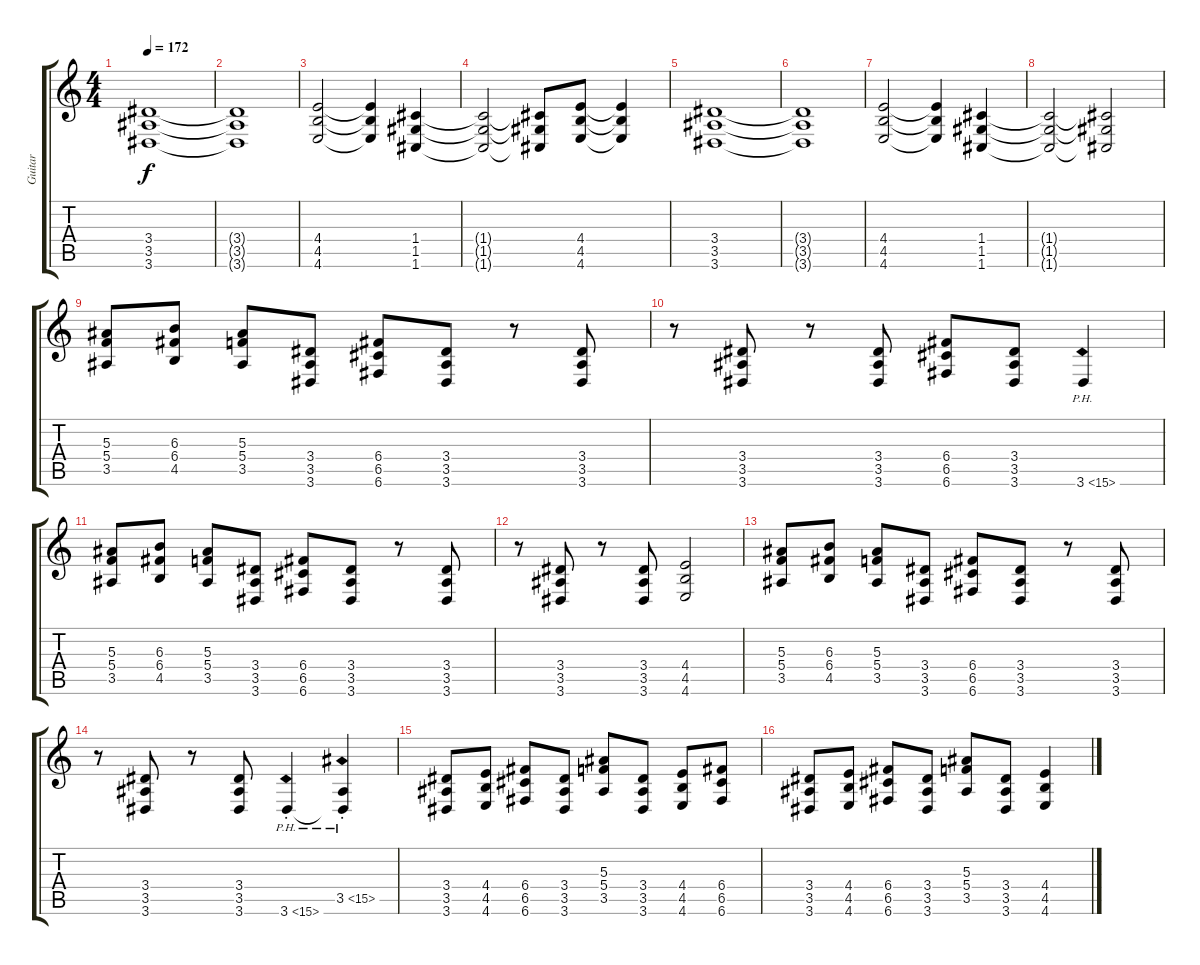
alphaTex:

\track ("Guitar" "Guitar") {instrument overdrivenguitar}
\staff {score tabs}
\tuning (D4 A3 F3 C3 G2 C2) {hide}
\ts (4 4)
\tempo 172
\clef g2
\ks c
(3.4 3.5 3.6).1{dy f} |
(3.4{t} 3.5{t} 3.6{t}).1 |
(4.4 4.5 4.6).2 (4.4{t} 4.5{t} 4.6{t}).4 (1.4 1.5 1.6).4 |
(1.4{t} 1.5{t} 1.6{t}).2 (1.4{t} 1.5{t} 1.6{t}).8 (4.4 4.5 4.6).8 (4.4{t} 4.5{t} 4.6{t}).4 |
(3.4 3.5 3.6).1 |
(3.4{t} 3.5{t} 3.6{t}).1 |
(4.4 4.5 4.6).2 (4.4{t} 4.5{t} 4.6{t}).4 (1.4 1.5 1.6).4 |
(1.4{t} 1.5{t} 1.6{t}).2 (1.4{t} 1.5{t} 1.6{t}).2 |
(5.3 5.4 3.5).8 (6.3 6.4 4.5).8 (5.3 5.4 3.5).8 (3.4 3.5 3.6).8 (6.4 6.5 6.6).8 (3.4 3.5 3.6).8 r.8 (3.4 3.5 3.6).8 |
r.8 (3.4 3.5 3.6).8 r.8 (3.4 3.5 3.6).8 (6.4 6.5 6.6).8 (3.4 3.5 3.6).8 3.6{ph 12}.4 |
(5.3 5.4 3.5).8 (6.3 6.4 4.5).8 (5.3 5.4 3.5).8 (3.4 3.5 3.6).8 (6.4 6.5 6.6).8 (3.4 3.5 3.6).8 r.8 (3.4 3.5 3.6).8 |
r.8 (3.4 3.5 3.6).8 r.8 (3.4 3.5 3.6).8 (4.4 4.5 4.6).2 |
(5.3 5.4 3.5).8 (6.3 6.4 4.5).8 (5.3 5.4 3.5).8 (3.4 3.5 3.6).8 (6.4 6.5 6.6).8 (3.4 3.5 3.6).8 r.8 (3.4 3.5 3.6).8 |
r.8 (3.4 3.5 3.6).8 r.8 (3.4 3.5 3.6).8 3.6{ph 12 st}.4 (3.5{ph 12 st} 3.6{t}).4 |
(3.4 3.5 3.6).8 (4.4 4.5 4.6).8 (6.4 6.5 6.6).8 (3.4 3.5 3.6).8 (5.3 5.4 3.5).8 (3.4 3.5 3.6).8 (4.4 4.5 4.6).8 (6.4 6.5 6.6).8 |
(3.4 3.5 3.6).8 (4.4 4.5 4.6).8 (6.4 6.5 6.6).8 (3.4 3.5 3.6).8 (5.3 5.4 3.5).8 (3.4 3.5 3.6).8 (4.4 4.5 4.6).4
